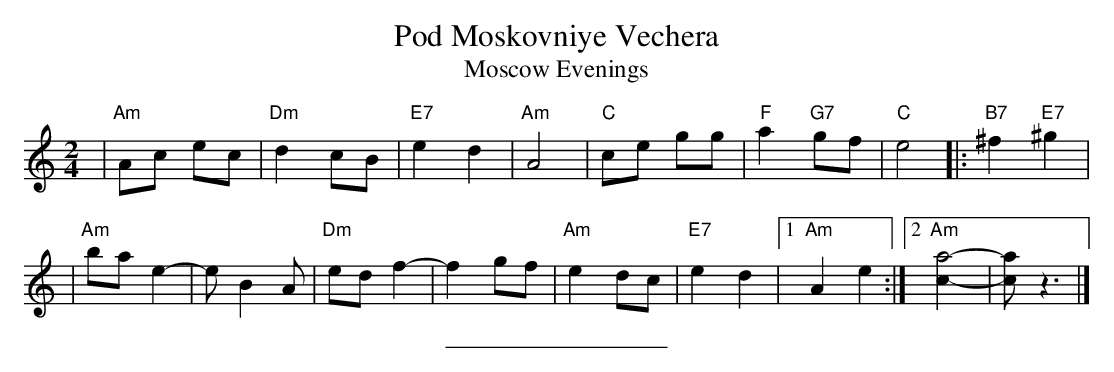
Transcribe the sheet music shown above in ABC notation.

X:1
T: Pod Moskovniye Vechera
T: Moscow Evenings
M: 2/4
L: 1/8
K: Am
| "Am"Ac ec | "Dm"d2 cB | "E7"e2 d2 | "Am"A4 \
| "C"ce gg | "F"a2 "G7"gf | "C"e4 |: "B7"^f2 "E7"^g2 |
| "Am"ba e2- | e B2A | "Dm"ed f2- | f2 gf \
| "Am"e2 dc | "E7"e2 d2 |1 "Am"A2 e2 :|2 "Am"[a4-c2-] | [ac]z3 |]
